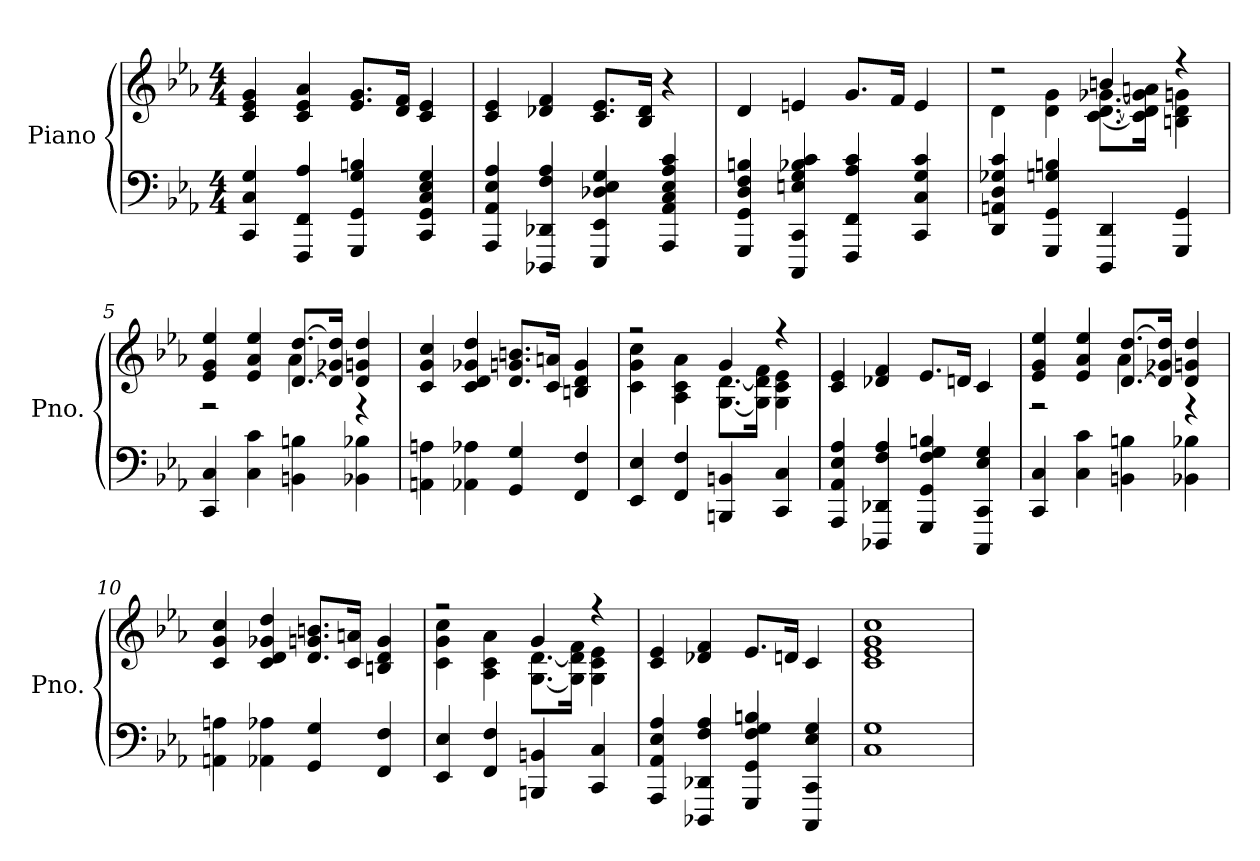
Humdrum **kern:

**kern	**kern
*part1	*part1
*staff2	*staff1
*I"Piano	*
*I'Pno.	*
*clefF4	*clefG2
*k[b-e-a-]	*k[b-e-a-]
*M4/4	*M4/4
*MM40	*MM40
=1	=1
4CC/ 4C/ 4G/	4c/ 4e-/ 4g/
4FFF/ 4FF/ 4A-/	4c/ 4e-/ 4a-/
4GGG/ 4GG/ 4G/ 4Bn/	8.e-/ 8.g/L
.	16d/ 16f/Jk
4CC/ 4GG/ 4C/ 4E-/ 4G/	4c/ 4e-/
=2	=2
4AAA-/ 4AA-/ 4E-/ 4A-/	4c/ 4e-/
4DDD-X/ 4DD-X/ 4F/ 4A-/	4d-X/ 4f/
4EEE-/ 4EE-/ 4D-X/ 4E-/ 4G/	8.c/ 8.e-/L
.	16B-/ 16d-/Jk
4AAA-/ 4AA-/ 4C/ 4E-/ 4A-/ 4c/	4r
=3	=3
4GGG/ 4GG/ 4D/ 4F/ 4Bn/	4d/
4CCC/ 4CC/ 4En/ 4G/ 4B-X/ 4c/	4en/
4FFF/ 4FF/ 4A-/ 4c/	8.g/L
.	16f/Jk
4CC/ 4C/ 4G/ 4c/	4e/
=4	=4
*	*^
4DD/ 4AAn/ 4D/ 4G-X/ 4c/	2r	4d\
4GGG/ 4GG/ 4Gn/ 4Bn/	.	4d\ 4g\
4DDD/ 4DD/	4bn/	[8.c\ [8.d\ [8.g-X\L
.	.	16c\] 16d\] 16g-\] 16an\Jk
4GGG/ 4GG/	4r	4Bn\ 4d\ 4gn\
!!LO:LB:g=z	!!
=5	=5	=5
4CC/ 4C/	4e-/ 4g/ 4ee-/	2r
4C\ 4c\	4e-/ 4a-/ 4ee-/	.
4BBn\ 4Bn\	[8.d/ [8.dd/L	4a-\
.	16d/] 16g-X/ 16dd/]Jk	.
4BB-X\ 4B-X\	4d/ 4gn/ 4dd/	4r
*	*v	*v
=6	=6
4AAn\ 4An\	4c/ 4g/ 4cc/
4AA-X\ 4A-X\	4c/ 4d/ 4g-X/ 4dd/
4GG/ 4G/	8.d/ 8.gn/ 8.bn/L
.	16c/ 16an/Jk
4FF/ 4F/	4Bn/ 4d/ 4g/
=7	=7
*	*^
4EE-/ 4E-/	2r	4c\ 4g\ 4cc\
4FF/ 4F/	.	4A-\ 4c\ 4a-\
4BBBn/ 4BBn/	4g/	[8.G\ [8.d\L
.	.	16G\] 16d\] 16f\Jk
4CC/ 4C/	4r	4G\ 4c\ 4e-\
*	*v	*v
=8	=8
4AAA-/ 4AA-/ 4E-/ 4A-/	4c/ 4e-/
4DDD-X/ 4DD-X/ 4F/ 4A-/	4d-X/ 4f/
4GGG/ 4GG/ 4F/ 4G/ 4Bn/	8.e-/L
.	16dn/Jk
4CCC/ 4CC/ 4E-/ 4G/	4c/
!!LO:LB:g=z
=9	=9
*	*^
4CC/ 4C/	4e-/ 4g/ 4ee-/	2r
4C\ 4c\	4e-/ 4a-/ 4ee-/	.
4BBn\ 4Bn\	[8.d/ [8.dd/L	4a-\
.	16d/] 16g-X/ 16dd/]Jk	.
4BB-X\ 4B-X\	4d/ 4gn/ 4dd/	4r
*	*v	*v
=10	=10
4AAn\ 4An\	4c/ 4g/ 4cc/
4AA-X\ 4A-X\	4c/ 4d/ 4g-X/ 4dd/
4GG/ 4G/	8.d/ 8.gn/ 8.bn/L
.	16c/ 16an/Jk
4FF/ 4F/	4Bn/ 4d/ 4g/
=11	=11
*	*^
4EE-/ 4E-/	2r	4c\ 4g\ 4cc\
4FF/ 4F/	.	4A-\ 4c\ 4a-\
4BBBn/ 4BBn/	4g/	[8.G\ [8.d\L
.	.	16G\] 16d\] 16f\Jk
4CC/ 4C/	4r	4G\ 4c\ 4e-\
*	*v	*v
=12	=12
4AAA-/ 4AA-/ 4E-/ 4A-/	4c/ 4e-/
4DDD-X/ 4DD-X/ 4F/ 4A-/	4d-X/ 4f/
4GGG/ 4GG/ 4F/ 4G/ 4Bn/	8.e-/L
.	16dn/Jk
4CCC/ 4CC/ 4E-/ 4G/	4c/
=13	=13
1C 1G	1c 1e- 1g 1cc
=	=
*-	*-
